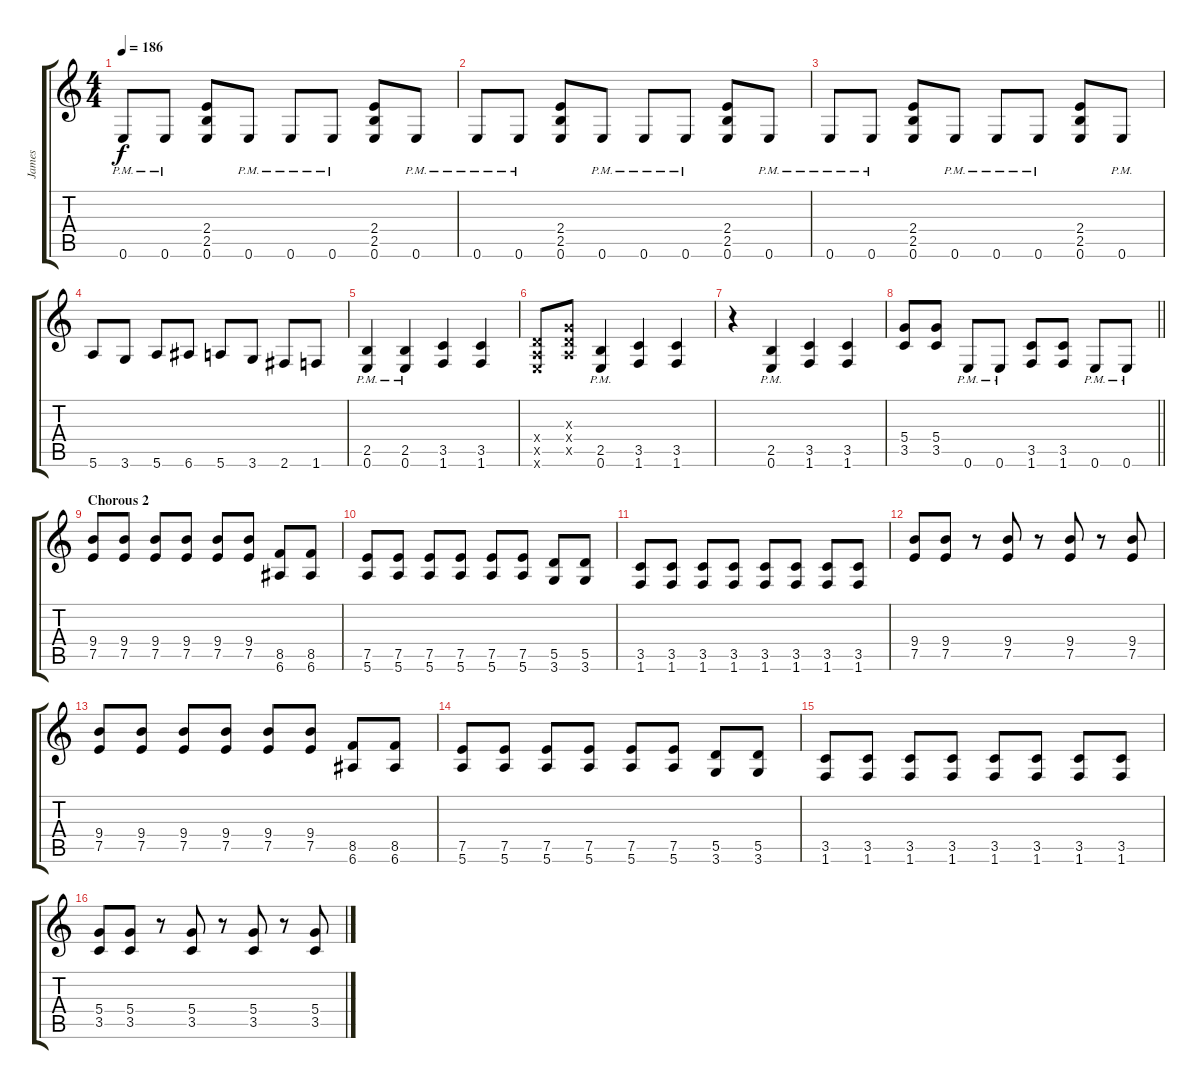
\track ("James" "James") {instrument distortionguitar}
\staff {score tabs}
\tuning (E4 B3 G3 D3 A2 E2) {hide}
\ts (4 4)
\tempo 186
\clef g2
\ks c
0.6{pm}.8{dy f} 0.6{pm}.8 (2.4 2.5 0.6).8 0.6{pm}.8 0.6{pm}.8 0.6{pm}.8 (2.4 2.5 0.6).8 0.6{pm}.8 |
0.6{pm}.8 0.6{pm}.8 (2.4 2.5 0.6).8 0.6{pm}.8 0.6{pm}.8 0.6{pm}.8 (2.4 2.5 0.6).8 0.6{pm}.8 |
0.6{pm}.8 0.6{pm}.8 (2.4 2.5 0.6).8 0.6{pm}.8 0.6{pm}.8 0.6{pm}.8 (2.4 2.5 0.6).8 0.6{pm}.8 |
5.6.8 3.6.8 5.6.8 6.6.8 5.6.8 3.6.8 2.6.8 1.6.8 |
(2.5{pm} 0.6{pm}).4 (2.5{pm} 0.6{pm}).4 (3.5 1.6).4 (3.5 1.6).4 |
(0.4{x} 0.5{x} 0.6{x}).8 (0.3{x} 0.4{x} 0.5{x}).8 (2.5{pm} 0.6{pm}).4 (3.5 1.6).4 (3.5 1.6).4 |
r.4 (2.5{pm} 0.6{pm}).4 (3.5 1.6).4 (3.5 1.6).4 |
\barLineRight lightlight
(5.4 3.5).8 (5.4 3.5).8 0.6{pm}.8 0.6{pm}.8 (3.5 1.6).8 (3.5 1.6).8 0.6{pm}.8 0.6{pm}.8 |
\section ("" "Chorous 2")
(9.4 7.5).8 (9.4 7.5).8 (9.4 7.5).8 (9.4 7.5).8 (9.4 7.5).8 (9.4 7.5).8 (8.5 6.6).8 (8.5 6.6).8 |
(7.5 5.6).8 (7.5 5.6).8 (7.5 5.6).8 (7.5 5.6).8 (7.5 5.6).8 (7.5 5.6).8 (5.5 3.6).8 (5.5 3.6).8 |
(3.5 1.6).8 (3.5 1.6).8 (3.5 1.6).8 (3.5 1.6).8 (3.5 1.6).8 (3.5 1.6).8 (3.5 1.6).8 (3.5 1.6).8 |
(9.4 7.5).8 (9.4 7.5).8 r.8 (9.4 7.5).8 r.8 (9.4 7.5).8 r.8 (9.4 7.5).8 |
(9.4 7.5).8 (9.4 7.5).8 (9.4 7.5).8 (9.4 7.5).8 (9.4 7.5).8 (9.4 7.5).8 (8.5 6.6).8 (8.5 6.6).8 |
(7.5 5.6).8 (7.5 5.6).8 (7.5 5.6).8 (7.5 5.6).8 (7.5 5.6).8 (7.5 5.6).8 (5.5 3.6).8 (5.5 3.6).8 |
(3.5 1.6).8 (3.5 1.6).8 (3.5 1.6).8 (3.5 1.6).8 (3.5 1.6).8 (3.5 1.6).8 (3.5 1.6).8 (3.5 1.6).8 |
(5.4 3.5).8 (5.4 3.5).8 r.8 (5.4 3.5).8 r.8 (5.4 3.5).8 r.8 (5.4 3.5).8
